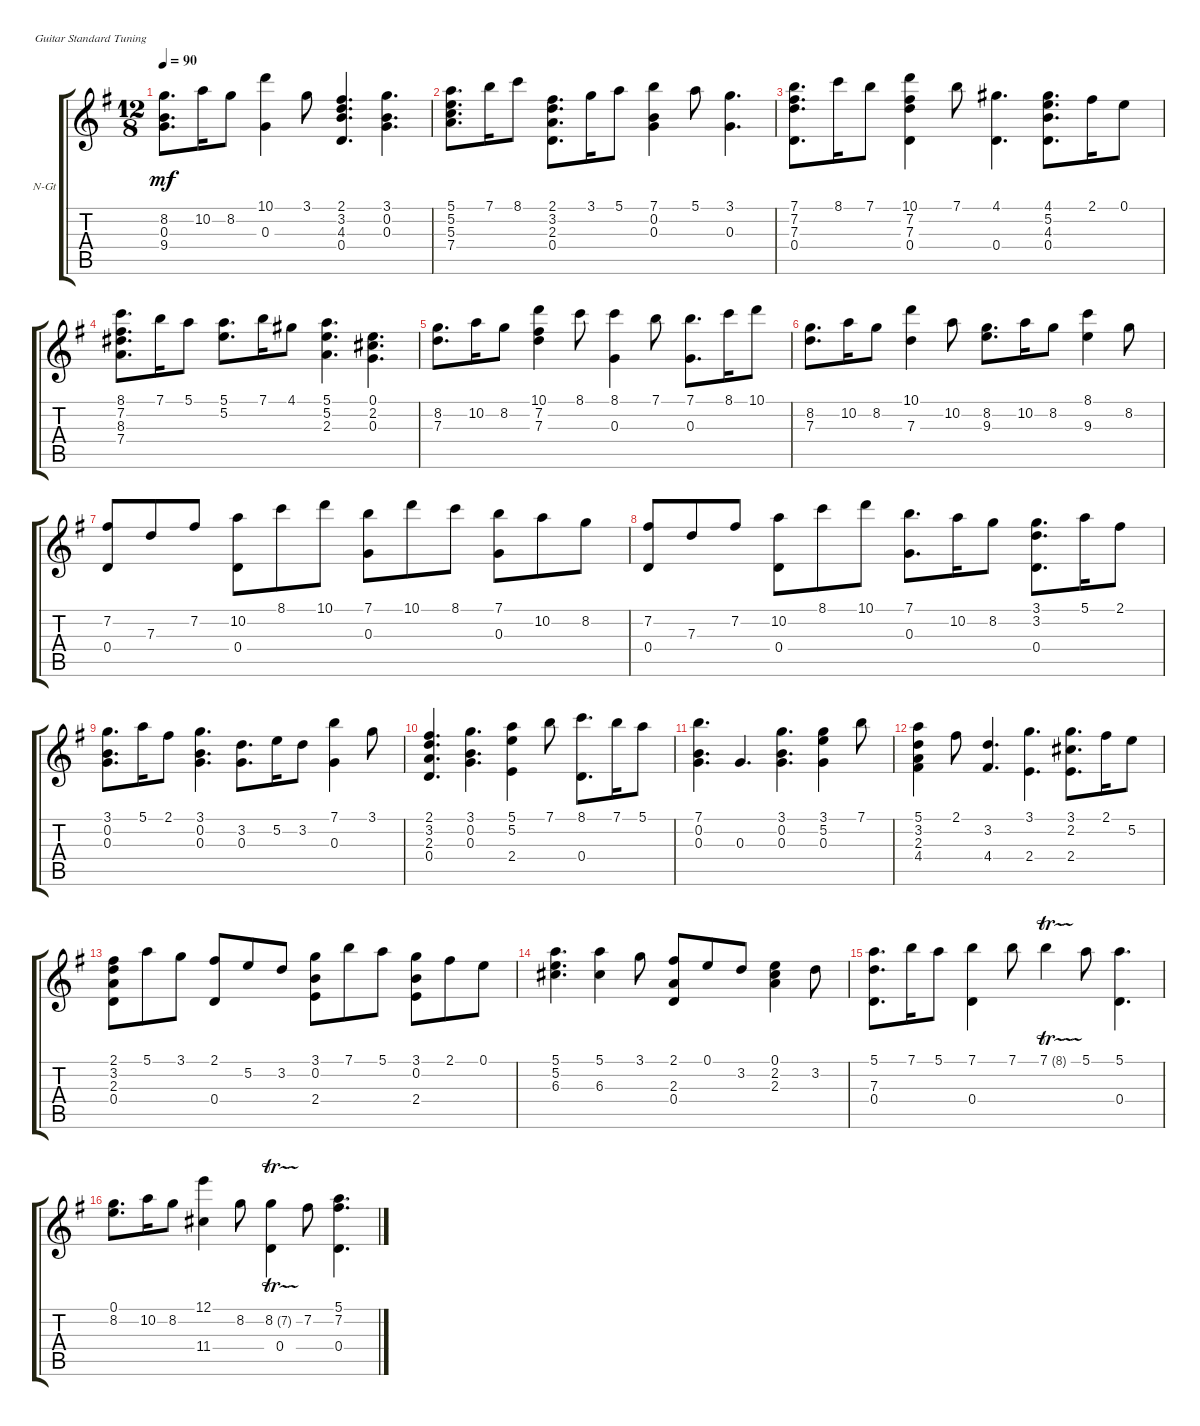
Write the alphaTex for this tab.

\defaultSystemsLayout 4
\bracketExtendMode groupsimilarinstruments
\firstSystemTrackNameOrientation horizontal
\otherSystemsTrackNameOrientation horizontal
\track ("Nylon Guitar" "N-Gt") {instrument acousticguitarnylon}
\staff {score tabs}
\tuning (E4 B3 G3 D3 A2 E2)
\ts (12 8)
\tempo 90
\clef g2
\ks g
(0.3 8.2 9.4).8{d dy mf instrument acousticguitarnylon} 10.2.16 8.2.8 (10.1 0.3).4 3.1.8 (2.1 3.2 4.3 0.4).4{d} (3.1 0.2 0.3).4{d} |
(5.1 5.2 5.3 7.4).8{d} 7.1.16 8.1.8 (2.1 3.2 2.3 0.4).8{d} 3.1.16 5.1.8 (7.1 0.2 0.3).4 5.1.8 (3.1 0.3).4{d} |
(7.1 7.2 7.3 0.4).8{d} 8.1.16 7.1.8 (10.1 7.2 7.3 0.4).4 7.1.8 (4.1 0.4).4{d} (4.1 5.2 4.3 0.4).8{d} 2.1.16 0.1.8 |
(8.1 7.2 8.3 7.4).8{d} 7.1.16 5.1.8 (5.1 5.2).8{d} 7.1.16 4.1.8 (5.1 5.2 2.3).4{d} (0.1 2.2 0.3).4{d} |
(8.2 7.3).8{d} 10.2.16 8.2.8 (10.1 7.2 7.3).4 8.1.8 (8.1 0.3).4 7.1.8 (7.1 0.3).8{d} 8.1.16 10.1.8 |
(8.2 7.3).8{d} 10.2.16 8.2.8 (10.1 7.3).4 10.2.8 (8.2 9.3).8{d} 10.2.16 8.2.8 (8.1 9.3).4 8.2.8 |
(7.2 0.4).8 7.3.8 7.2.8 (10.2 0.4).8 8.1.8 10.1.8 (7.1 0.3).8 10.1.8 8.1.8 (7.1 0.3).8 10.2.8 8.2.8 |
(7.2 0.4).8 7.3.8 7.2.8 (10.2 0.4).8 8.1.8 10.1.8 (7.1 0.3).8{d} 10.2.16 8.2.8 (3.1 3.2 0.4).8{d} 5.1.16 2.1.8 |
(3.1 0.2 0.3).8{d} 5.1.16 2.1.8 (3.1 0.2 0.3).4{d} (3.2 0.3).8{d} 5.2.16 3.2.8 (7.1 0.3).4 3.1.8 |
(2.1 3.2 2.3 0.4).4{d} (3.1 0.2 0.3).4{d} (5.1 5.2 2.4).4 7.1.8 (8.1 0.4).8{d} 7.1.16 5.1.8 |
(7.1 0.2 0.3).4{d} 0.3.4{d} (3.1 0.2 0.3).4{d} (3.1 5.2 0.3).4 7.1.8 |
(5.1 3.2 2.3 4.4).4 2.1.8 (3.2 4.4).4{d} (2.4 3.1).4{d} (3.1 2.2 2.4).8{d} 2.1.16 5.2.8 |
(2.1 3.2 2.3 0.4).8 5.1.8 3.1.8 (2.1 0.4).8 5.2.8 3.2.8 (3.1 0.2 2.4).8 7.1.8 5.1.8 (3.1 0.2 2.4).8 2.1.8 0.1.8 |
(5.1 5.2 6.3).4{d} (5.1 6.3).4 3.1.8 (2.1 2.3 0.4).8 0.1.8 3.2.8 (2.2 2.3 0.1).4 3.2.8 |
(5.1 7.3 0.4).8{d} 7.1.16 5.1.8 (7.1 0.4).4 7.1.8 7.1{tr (8 16)}.4 5.1.8 (5.1 0.4).4{d} |
\scale
0.34487 (0.1 8.2).8{d} 10.2.16 8.2.8 (12.1 11.4).4 8.2.8 (8.2{tr (7 16)} 0.4).4 7.2.8 (5.1 7.2 0.4).4{d}
